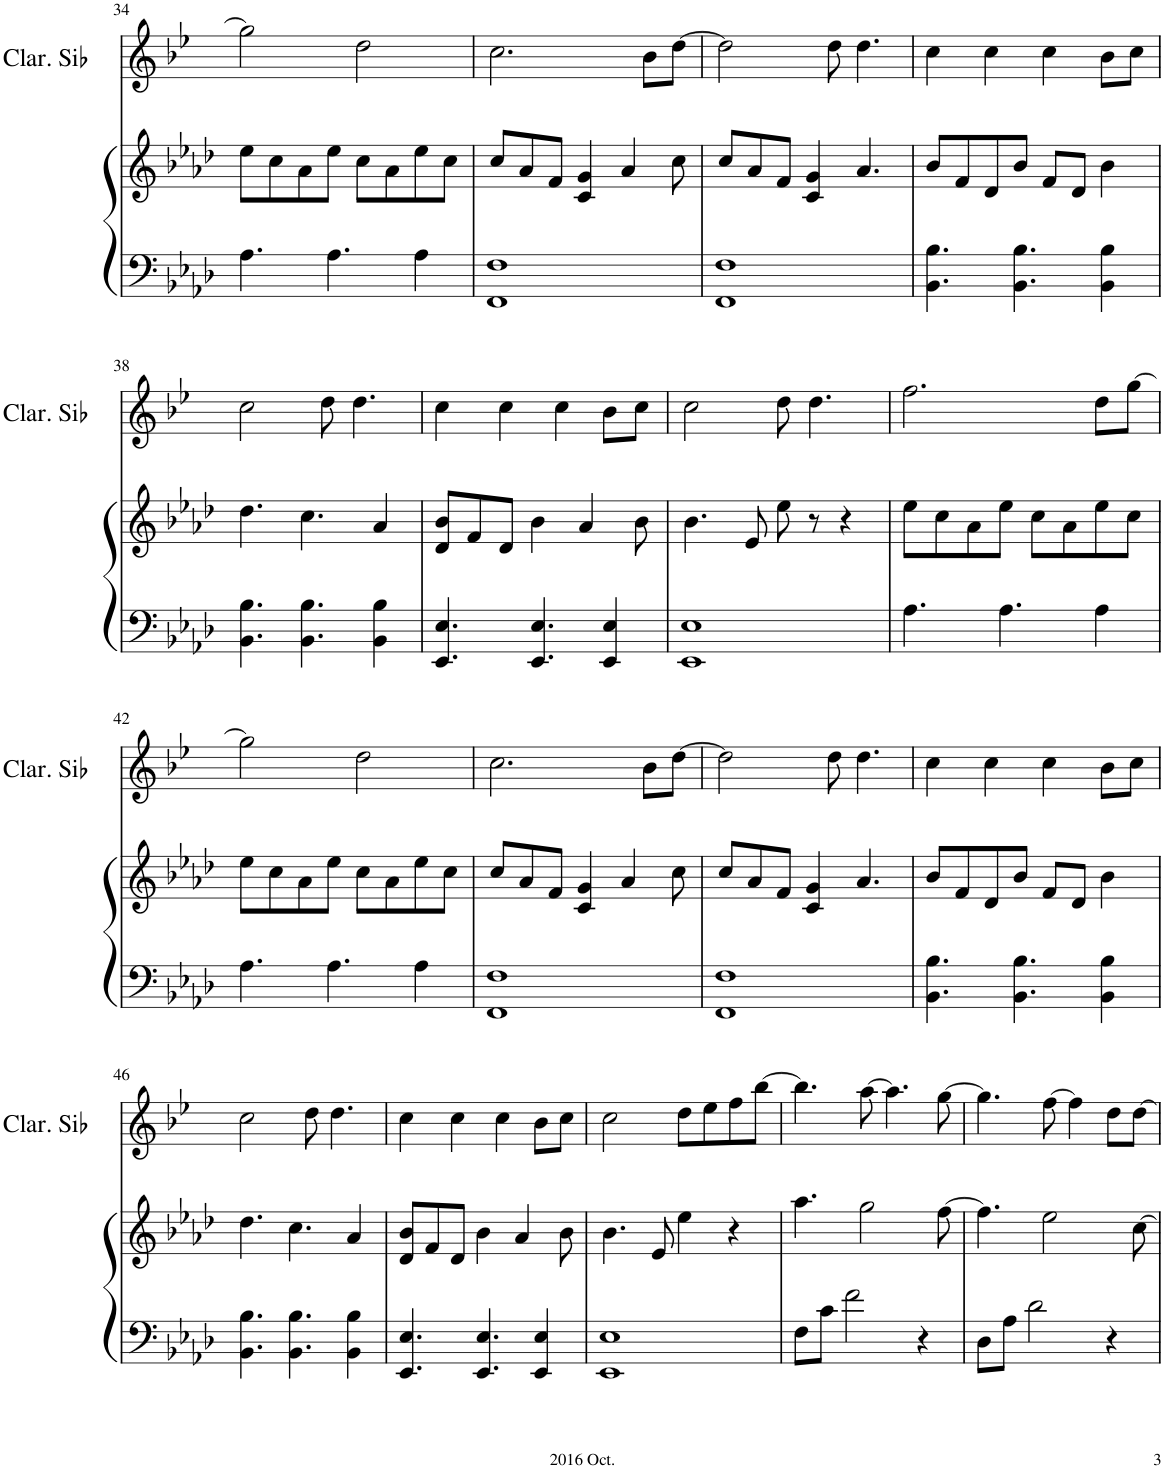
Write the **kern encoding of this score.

**kern	**kern	**kern
*part2	*part2	*part1
*staff3	*staff2	*staff1
*I"Grand Piano	*	*I"Clarinette en Sib
*I'Pno	*	*I'Clar. Sib
!!LO:PB:g=z
*clefF4	*clefG2	*clefG2
*	*	*Trd1c2
*k[b-e-a-d-]	*k[b-e-a-d-]	*k[b-e-]
*M4/4	*M4/4	*M4/4
*met(c)	*met(c)	*met(c)
=34	=34	=34
4.A-\	8ee-\L	2gg\]
.	8cc\	.
.	8a-\	.
4.A-\	8ee-\J	.
.	8cc\L	2dd\
.	8a-\	.
4A-\	8ee-\	.
.	8cc\J	.
=35	=35	=35
1FF 1F	8cc/L	2.cc\
.	8a-/	.
.	8f/J	.
.	4c/ 4g/	.
.	4a-/	.
.	.	8b-\L
.	8cc\	[8dd\J
=36	=36	=36
1FF 1F	8cc/L	2dd\]
.	8a-/	.
.	8f/J	.
.	4c/ 4g/	.
.	.	8dd\
.	4.a-/	4.dd\
=37	=37	=37
4.BB-\ 4.B-\	8b-/L	4cc\
.	8f/	.
.	8d-/	4cc\
4.BB-\ 4.B-\	8b-/J	.
.	8f/L	4cc\
.	8d-/J	.
4BB-\ 4B-\	4b-\	8b-\L
.	.	8cc\J
!!LO:LB:g=z
=38	=38	=38
4.BB-\ 4.B-\	4.dd-\	2cc\
4.BB-\ 4.B-\	4.cc\	.
.	.	8dd\
.	.	4.dd\
4BB-\ 4B-\	4a-/	.
=39	=39	=39
4.EE-/ 4.E-/	8d-/ 8b-/L	4cc\
.	8f/	.
.	8d-/J	4cc\
4.EE-/ 4.E-/	4b-\	.
.	.	4cc\
.	4a-/	.
4EE-/ 4E-/	.	8b-\L
.	8b-\	8cc\J
=40	=40	=40
1EE- 1E-	4.b-\	2cc\
.	8e-/	.
.	8ee-\	8dd\
.	8r	4.dd\
.	4r	.
=41	=41	=41
4.A-\	8ee-\L	2.ff\
.	8cc\	.
.	8a-\	.
4.A-\	8ee-\J	.
.	8cc\L	.
.	8a-\	.
4A-\	8ee-\	8dd\L
.	8cc\J	[8gg\J
!!LO:LB:g=z
=42	=42	=42
4.A-\	8ee-\L	2gg\]
.	8cc\	.
.	8a-\	.
4.A-\	8ee-\J	.
.	8cc\L	2dd\
.	8a-\	.
4A-\	8ee-\	.
.	8cc\J	.
=43	=43	=43
1FF 1F	8cc/L	2.cc\
.	8a-/	.
.	8f/J	.
.	4c/ 4g/	.
.	4a-/	.
.	.	8b-\L
.	8cc\	[8dd\J
=44	=44	=44
1FF 1F	8cc/L	2dd\]
.	8a-/	.
.	8f/J	.
.	4c/ 4g/	.
.	.	8dd\
.	4.a-/	4.dd\
=45	=45	=45
4.BB-\ 4.B-\	8b-/L	4cc\
.	8f/	.
.	8d-/	4cc\
4.BB-\ 4.B-\	8b-/J	.
.	8f/L	4cc\
.	8d-/J	.
4BB-\ 4B-\	4b-\	8b-\L
.	.	8cc\J
!!LO:LB:g=z
=46	=46	=46
4.BB-\ 4.B-\	4.dd-\	2cc\
4.BB-\ 4.B-\	4.cc\	.
.	.	8dd\
.	.	4.dd\
4BB-\ 4B-\	4a-/	.
=47	=47	=47
4.EE-/ 4.E-/	8d-/ 8b-/L	4cc\
.	8f/	.
.	8d-/J	4cc\
4.EE-/ 4.E-/	4b-\	.
.	.	4cc\
.	4a-/	.
4EE-/ 4E-/	.	8b-\L
.	8b-\	8cc\J
=48	=48	=48
1EE- 1E-	4.b-\	2cc\
.	8e-/	.
.	4ee-\	8dd\L
.	.	8ee-\
.	4r	8ff\
.	.	[8bb-\J
=49	=49	=49
8F\L	4.aa-\	4.bb-\]
8c\J	.	.
2f\	.	.
.	2gg\	[8aa\
.	.	4.aa\]
4r	.	.
.	[8ff\	[8gg\
=50	=50	=50
8D-\L	4.ff\]	4.gg\]
8A-\J	.	.
2d-\	.	.
.	2ee-\	[8ff\
.	.	4ff\]
4r	.	8dd\L
.	[8cc\	[8dd\J
=	=	=
*-	*-	*-
